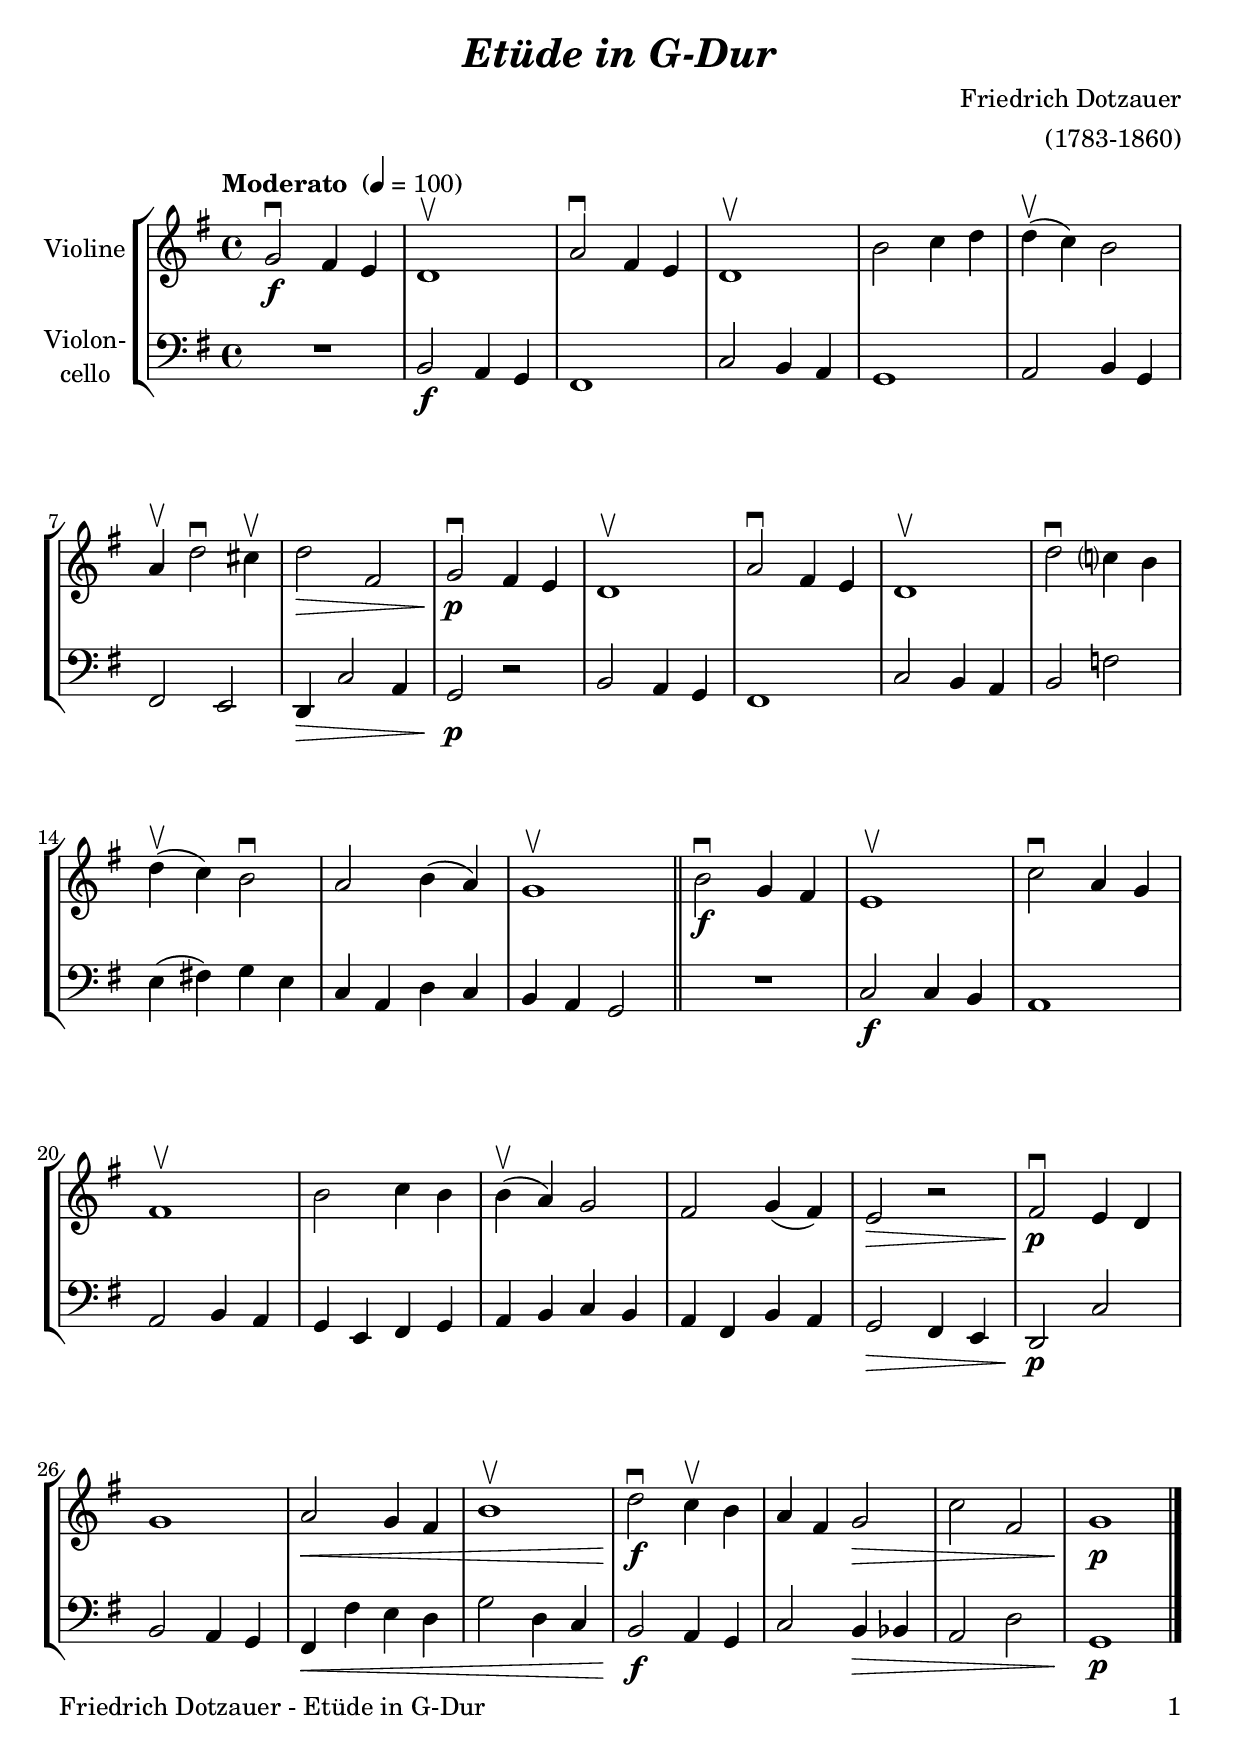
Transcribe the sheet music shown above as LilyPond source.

\version "2.18.2"
\include "deutsch.ly"
  
#(set-global-staff-size 22)

\header {
  title     = \markup \bold \italic "Etüde in G-Dur"
  composer  = "Friedrich Dotzauer"
  arranger  = "(1783-1860)"
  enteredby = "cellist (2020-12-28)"
%  piece     = ""
}

voiceconsts = {
  \key g \major
  \time 4/4
  \clef "treble"
%  \numericTimeSignature
  % Set default beaming for all staves
  \set Timing.beamExceptions = #'()
  \set Timing.baseMoment     = #(ly:make-moment 1 4)
  \set Timing.beatStructure  = #'(1 1 1)
  \tempo "Moderato " 4=100
}

mivl = "violin"
%miba = "pizzicato strings"
miba = "cello"

arco = \markup \italic "arco"
pizz = \markup \italic "pizz."
rall = \mark \markup \box \italic "rall."
rit  = \mark \markup \box \italic "rit."
simi = \markup \italic "simile"

va = \relative c'' {
  \voiceconsts

  g2\downbow\f fis4 e
  d1\upbow
  a'2\downbow fis4 e
  d1\upbow
  h'2 c4 d
  d(\upbow c) h2
  a4\upbow d2\downbow cis4\upbow
  d2\> fis,
  g\!\downbow\p fis4 e
  d1\upbow
  a'2\downbow fis4 e

  d1\upbow
  d'2\downbow c?4 h
  d(\upbow c) h2\downbow
  a h4( a)
  g1\upbow \bar "||"
  h2\downbow\f g4 fis
  e1\upbow
  c'2\downbow a4 g
  fis1\upbow
  h2 c4 h

  h(\upbow a) g2
  fis g4( fis)
  e2\> r
  fis\!\downbow\p e4 d
  g1
  a2\< g4 fis
  h1\upbow
  d2\!\downbow\f c4\upbow h
  a fis g2\>
  c fis,
  g1\!\p \bar "|."
}

\include "v2.ily"

music = \new StaffGroup <<
      \new Staff {
	\set Staff.midiInstrument = \mivl
	\set Staff.instrumentName = \markup \center-column { "Violine" }
	\transpose g g { \va }
      }

      \new Staff {
	\set Staff.midiInstrument = \miba
	\set Staff.instrumentName = \markup \center-column { "Violon-" "cello" }
	\transpose g g { \vb }
      }
>>

\book {
   \paper {
    print-page-number = ##t
    print-first-page-number = ##t
    ragged-last-bottom = ##f
    oddHeaderMarkup = \markup \null
    evenHeaderMarkup = \markup \null
    oddFooterMarkup = \markup {
      \fill-line {
        \on-the-fly #print-page-number-check-first
        "Friedrich Dotzauer - Etüde in G-Dur" \fromproperty #'page:page-number-string
      }
    }
    evenFooterMarkup = \oddFooterMarkup
  } \score {
    \music
    \layout {}
  }

  \score {
    \unfoldRepeats \music

    \midi {
      \context {
        \Score
      }
    }
  }
}